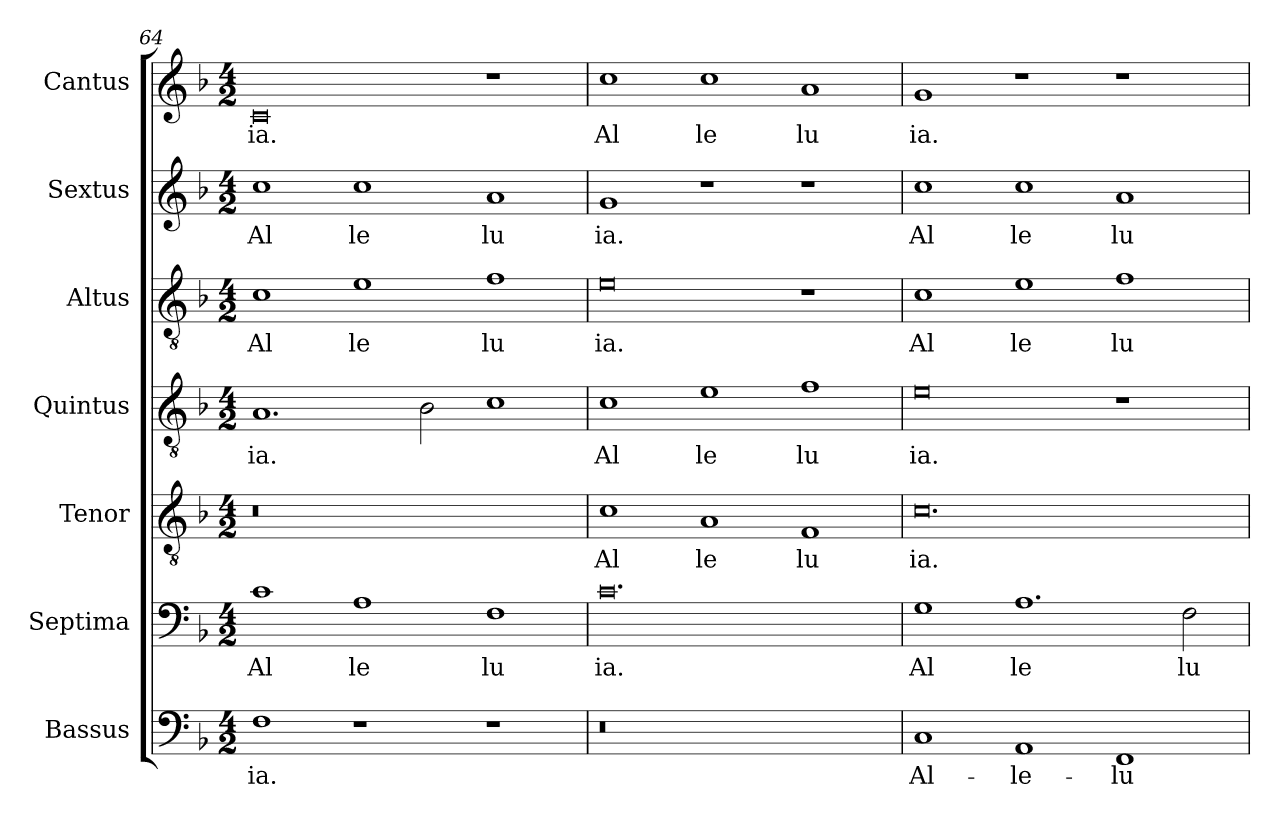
**kern	**text	**kern	**text	**kern	**text	**kern	**text	**kern	**text	**kern	**text	**kern	**text
*part7	*part7	*part6	*part6	*part5	*part5	*part4	*part4	*part3	*part3	*part2	*part2	*part1	*part1
*staff7	*staff7	*staff6	*staff6	*staff5	*staff5	*staff4	*staff4	*staff3	*staff3	*staff2	*staff2	*staff1	*staff1
*I"Bassus	*	*I"Septima	*	*I"Tenor	*	*I"Quintus	*	*I"Altus	*	*I"Sextus	*	*I"Cantus	*
!!LO:PB:g=z
*clefF4	*	*clefF4	*	*clefGv2	*	*clefGv2	*	*clefGv2	*	*clefG2	*	*clefG2	*
*ITrd-3c-5	*	*ITrd-3c-5	*	*	*	*ITrd-3c-5	*	*ITrd-3c-5	*	*ITrd-3c-5	*	*ITrd-3c-5	*
*k[b-e-]	*	*k[b-e-]	*	*k[b-]	*	*k[b-e-]	*	*k[b-e-]	*	*k[b-e-]	*	*k[b-e-]	*
*B-:	*	*B-:	*	*F:	*	*B-:	*	*B-:	*	*B-:	*	*B-:	*
*M4/2	*	*M4/2	*	*M4/2	*	*M4/2	*	*M4/2	*	*M4/2	*	*M4/2	*
=64	=64	=64	=64	=64	=64	=64	=64	=64	=64	=64	=64	=64	=64
!	!LO:LY:b:cj	!	!LO:LY:b:cj	!	!	!	!LO:LY:b:cj	!	!LO:LY:b:cj	!	!LO:LY:b:cj	!	!LO:LY:b:cj
1B-	ia.	1f	Al	0.r	.	1.d	ia.	1f	Al	1ff	Al	0f	ia.
!	!	!	!LO:LY:b:cj	!	!	!	!	!	!LO:LY:b:cj	!	!LO:LY:b:cj	!	!
1r	.	1d	le	.	.	.	.	1a	le	1ff	le	.	.
.	.	.	.	.	.	2e-\	.	.	.	.	.	.	.
!	!	!	!LO:LY:b:cj	!	!	!	!	!	!LO:LY:b:cj	!	!LO:LY:b:cj	!	!
1r	.	1B-	lu	.	.	1f	.	1b-	lu	1dd	lu	1r	.
=65	=65	=65	=65	=65	=65	=65	=65	=65	=65	=65	=65	=65	=65
!	!	!	!LO:LY:b:cj	!	!LO:LY:b:cj	!	!LO:LY:b:cj	!	!LO:LY:b:cj	!	!LO:LY:b:cj	!	!LO:LY:b:cj
0.r	.	0.f	ia.	1c	Al	1f	Al	0a	ia.	1cc	ia.	1ff	Al
!	!	!	!	!	!LO:LY:b:cj	!	!LO:LY:b:cj	!	!	!	!	!	!LO:LY:b:cj
.	.	.	.	1A	le	1a	le	.	.	1r	.	1ff	le
!	!	!	!	!	!LO:LY:b:cj	!	!LO:LY:b:cj	!	!	!	!	!	!LO:LY:b:cj
.	.	.	.	1F	lu	1b-	lu	1r	.	1r	.	1dd	lu
=66	=66	=66	=66	=66	=66	=66	=66	=66	=66	=66	=66	=66	=66
!	!LO:LY:b:cj	!	!LO:LY:b:cj	!	!LO:LY:b:cj	!	!LO:LY:b:cj	!	!LO:LY:b:cj	!	!LO:LY:b:cj	!	!LO:LY:b:cj
1F	Al-	1c	Al	0.c	ia.	0a	ia.	1f	Al	1ff	Al	1cc	ia.
!	!LO:LY:b:cj	!	!LO:LY:b:cj	!	!	!	!	!	!LO:LY:b:cj	!	!LO:LY:b:cj	!	!
1D	-le-	1.d	le	.	.	.	.	1a	le	1ff	le	1r	.
!	!LO:LY:b:cj	!	!	!	!	!	!	!	!LO:LY:b:cj	!	!LO:LY:b:cj	!	!
1BB-	-lu-	.	.	.	.	1r	.	1b-	lu	1dd	lu	1r	.
!	!	!	!LO:LY:b:cj	!	!	!	!	!	!	!	!	!	!
.	.	2B-\	lu	.	.	.	.	.	.	.	.	.	.
=	=	=	=	=	=	=	=	=	=	=	=	=	=
*-	*-	*-	*-	*-	*-	*-	*-	*-	*-	*-	*-	*-	*-
